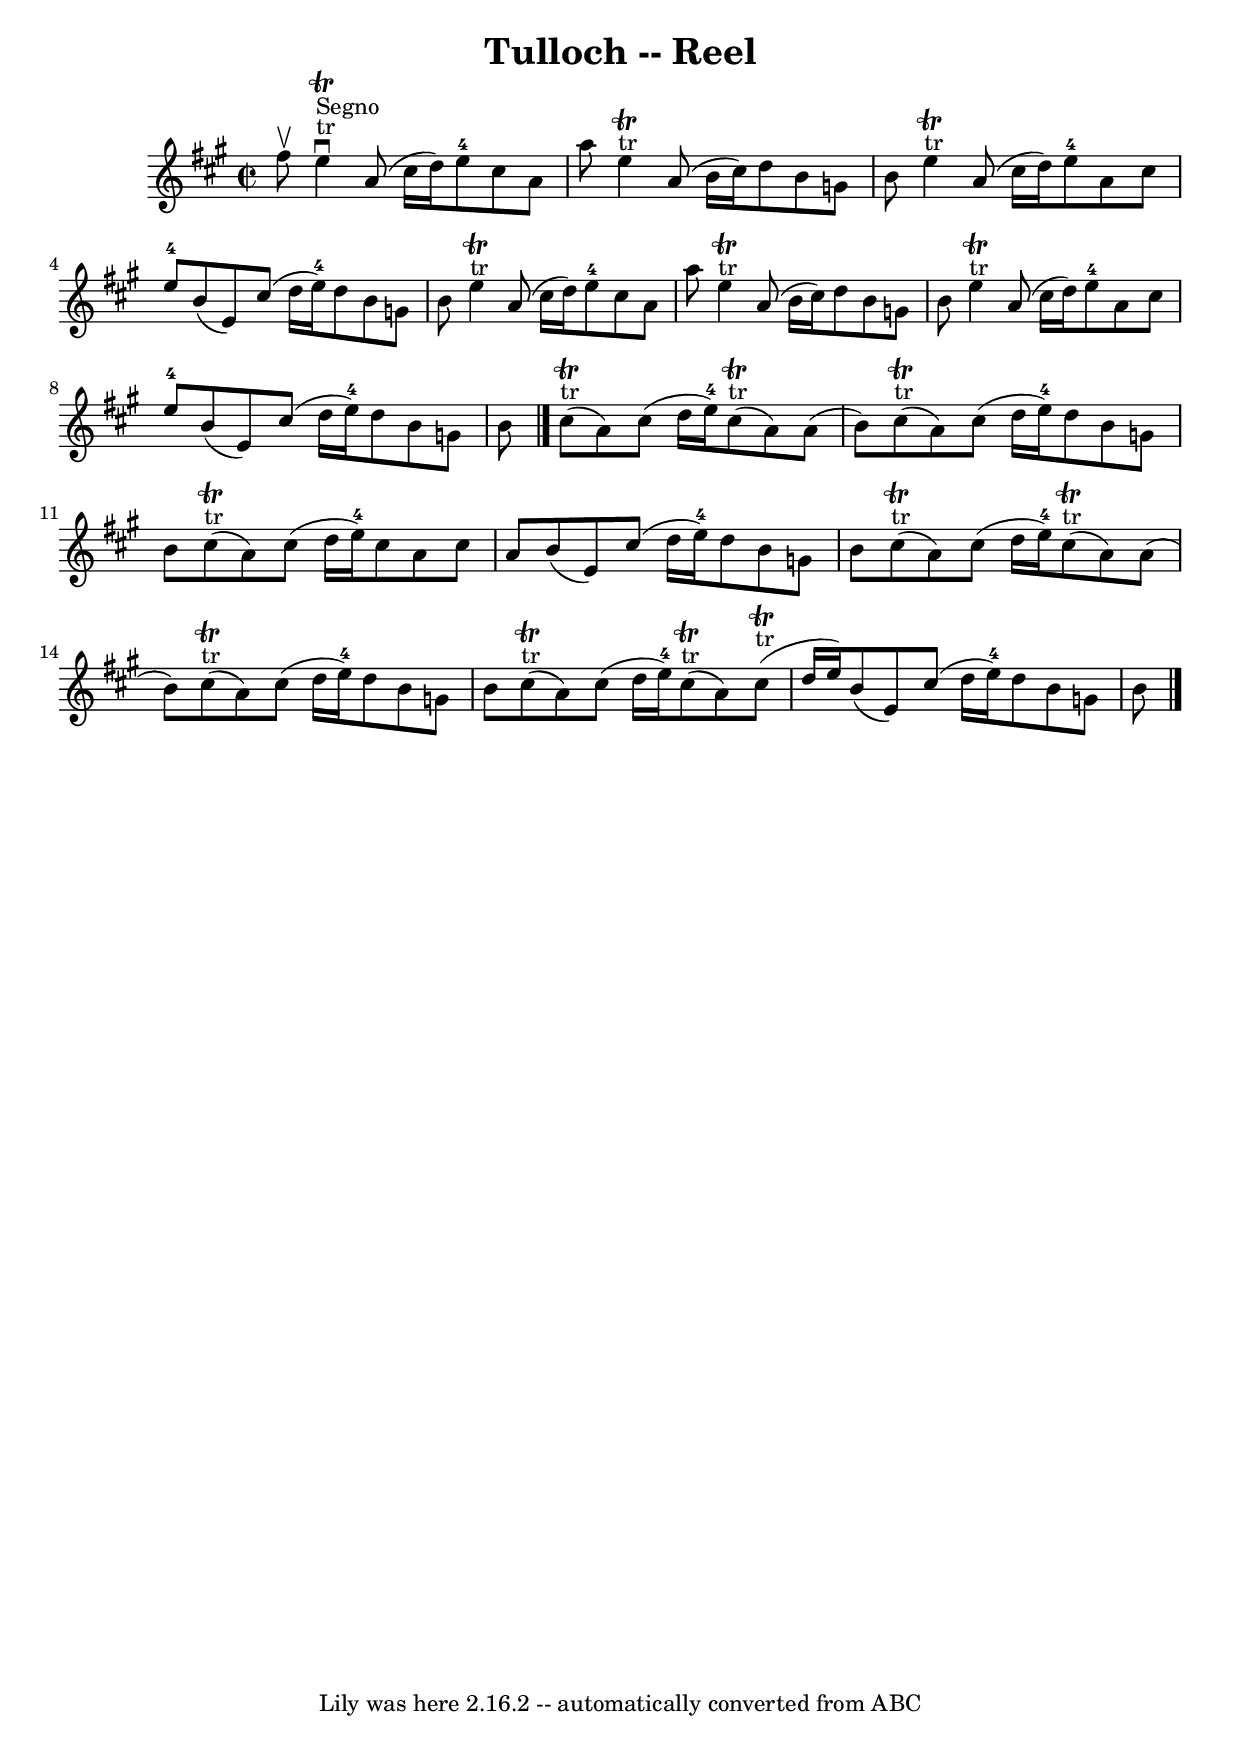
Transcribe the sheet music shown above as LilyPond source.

\version "2.7.40"
\include "Mammoth.ily"
\header {
	%% book = "Ryan's Mammoth Collection"
	crossRefNumber = "1"
	footnotes = "\\\\249\\\\the key is A mixolydian but the book shows 3 sharps and\\\\puts each G as neutral"
	origin = "SCOTCH."
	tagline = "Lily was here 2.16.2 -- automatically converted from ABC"
	title = "Tulloch -- Reel"
}
voicedefault =  {


\override Staff.TimeSignature #'style = #'C
 \time 2/2 \key a \major fis''8^\upbow   |
 e''4 
^"tr"^"Segno"^\downbow^\trill a'8 (cis''16 d''16) e''8-4   
cis''8 a'8 a''8    |
 e''4^"tr"^\trill a'8 (b'16    
cis''16) d''8 b'8 g'8 b'8    |
 e''4^"tr"^\trill   
a'8 (cis''16 d''16) e''8-4 a'8 cis''8 e''8-4   
|
 b'8 (e'8) cis''8 (d''16 e''16-4) d''8 b'8    
g'8 b'8    |
 e''4^"tr"^\trill a'8 (cis''16 d''16)   
 e''8-4 cis''8 a'8 a''8    |
 e''4^"tr"^\trill a'8 (
b'16 cis''16) d''8 b'8 g'8 b'8    |
 e''4 
^"tr"^\trill a'8 (cis''16 d''16) e''8-4 a'8 cis''8    
e''8-4   |
 b'8 (e'8) cis''8 (d''16 e''16-4)   
d''8 b'8 g'8 b'8    \bar "|." cis''8^"tr"(^\trill a'8)   
cis''8 (d''16 e''16-4) cis''8^"tr"(^\trill a'8) a'8 (
 b'8)   |
 cis''8^"tr"(^\trill a'8) cis''8 (d''16    
e''16-4) d''8 b'8 g'8 b'8    |
 cis''8 
^"tr"(^\trill a'8) cis''8 (d''16 e''16-4) cis''8 a'8    
cis''8 a'8    |
 b'8 (e'8) cis''8 (d''16 e''16-4) 
 d''8 b'8 g'8 b'8    |
 cis''8^"tr"(^\trill a'8)  
 cis''8 (d''16 e''16-4) cis''8^"tr"(^\trill a'8) a'8 (
 b'8)   |
 cis''8^"tr"(^\trill a'8) cis''8 (d''16    
e''16-4) d''8 b'8 g'8 b'8    |
 cis''8 
^"tr"(^\trill a'8) cis''8 (d''16 e''16-4) cis''8 
^"tr"(^\trill a'8) cis''8^"tr"(^\trill d''16 e''16)   
|
 b'8 (e'8) cis''8 (d''16 e''16-4) d''8    
b'8 g'8 b'8      \bar "|."   
}

\score{
    <<

	\context Staff="default"
	{
	    \voicedefault 
	}

    >>
	\layout {
	}
	\midi {}
}
